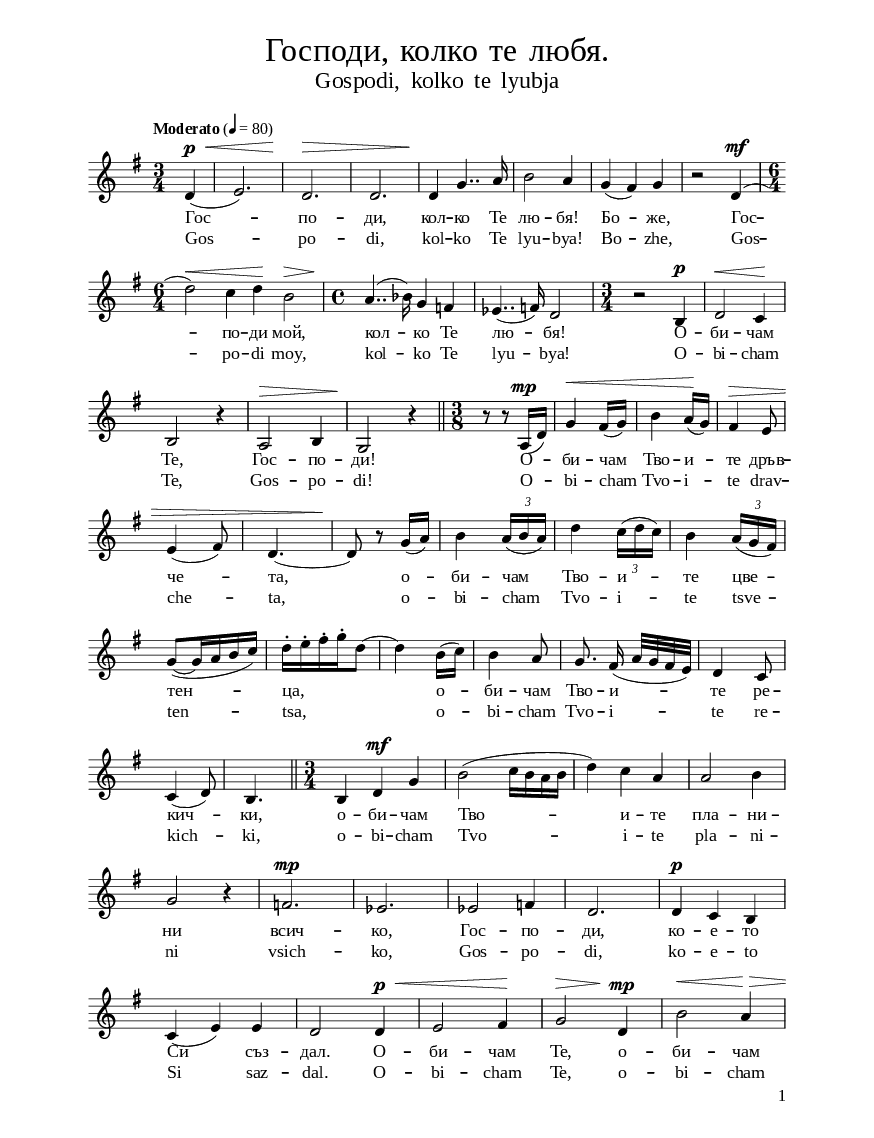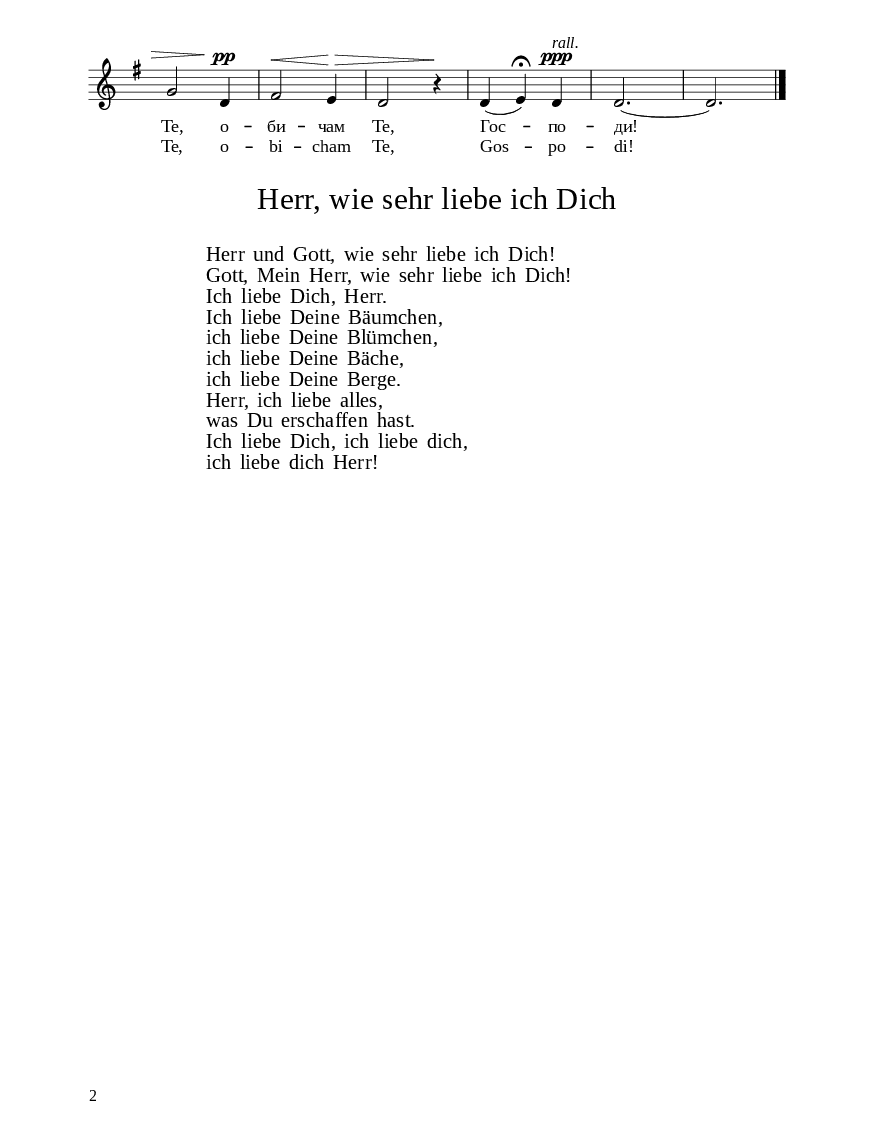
\version "2.20.0"

\paper {
  #(set-paper-size "a5")
}

\bookpart {
  \paper {
    print-all-headers = ##t
    print-page-number = ##t
    print-first-page-number = ##t

    % put page numbers on the bottom
    oddHeaderMarkup = \markup ""
    evenHeaderMarkup = \markup ""
    oddFooterMarkup = \markup
    \fill-line {
      ""
      \on-the-fly #print-page-number-check-first \fromproperty #'page:page-number-string
    }
    evenFooterMarkup = \markup
    \fill-line {
      \on-the-fly #print-page-number-check-first \fromproperty #'page:page-number-string
      ""
    }

    left-margin = 1.5\cm
    right-margin = 1.5\cm
    top-margin = 1.6\cm
    bottom-margin = 1.2\cm
    ragged-bottom = ##t % do not spread the staves to fill the whole vertical space

    % change lyrics and titles font (affects notes also)
    fonts =
    #(make-pango-font-tree
      "Times New Roman"
      "DejaVu Sans"
      "DejaVu Sans Mono"
      (/ (* staff-height pt) 3.6))

    % change distance between staves
    system-system-spacing =
    #'((basic-distance . 12)
       (minimum-distance . 6)
       (padding . 1)
       (stretchability . 12))
  }

  \header {
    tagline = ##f
  }

  \score{
    \layout {
      indent = 0.0\cm % remove first line indentation
      %ragged-last = ##t % do not spread last line to fill the whole space
      \context {
        \Score
        \omit BarNumber %remove bar numbers
      } % context

      \context {
        % change staff size
        \Staff
        fontSize = #+0 % affects notes size only
        \override StaffSymbol #'staff-space = #(magstep -3)
        \override StaffSymbol #'thickness = #0.5
        \override BarLine #'hair-thickness = #1
        %\override StaffSymbol #'ledger-line-thickness = #'(0 . 0)
      }

      \context {
        % adjust space between staff and lyrics and between the two lyric lines
        \Lyrics
        \override VerticalAxisGroup.nonstaff-relatedstaff-spacing = #'((basic-distance . 4.5))
        \override VerticalAxisGroup.nonstaff-nonstaff-spacing = #'((minimum-distance . 2))
      }
    } % layout

    \new Voice \absolute {
      \clef treble
      \key g \major
      \time 3/4
      \tempo \markup {
        % make tempo note smaller
        \concat {
          "Moderato " \normal-text { "(" }
          \teeny \general-align #Y #DOWN \note #"4" #0.8
          \normal-text { " = 80)" }
        }
      }
      \autoBeamOff
      \partial 4
      ^\p ^\<  d'4 ( | % 2
      e'2. ) | % 3
      d'2. ^\! ^\> | % 4
      d'2. | % 5
      d'4 ^\! g'4.. a'16 | % 6
      b'2 a'4 | % 7
      g'4 ( fis'4 ) g'4 | % 8
      r2 d'4 ( ^\mf \break | % 9
      \time 6/4  | % 9
      d''2 ) ^\<  c''4  d''4 ^\!  b'2
      ^\> |
      \time 4/4  |
      a'4.. ( ^\!  bes'16 ) g'4 f'4 | % 11
      es'4.. ( f'16 ) d'2 | % 12
      \time 3/4  | % 12
      r2 b4 ^\p | % 13
      d'2 ^\< c'4 ^\! \break | % 14
      b2 r4 | % 15
      a2 ^\> b4 | % 16
      g2 ^\! r4 \bar "||"
      \time 3/8  | % 17
      r8 r8 a16 ( [ ^\mp d'16 ) ] | % 18
      g'4 ^\< fis'16 ( [ g'16 ) ] | % 19
      b'4 a'16 ( [ ^\! g'16 ) ] |
      fis'4 ^\> e'8 \break | % 21
      e'4 ( fis'8 ) | % 22
      d'4. ~ | % 23
      d'8 ^\! r8 g'16 ( [ a'16 ) ] | % 24
      b'4 \once \omit TupletBracket
      \times 2/3  {
        a'16 ( [ b'16 a'16 ) ]
      }
      | % 25
      d''4 \once \omit TupletBracket
      \times 2/3  {
        c''16 ( [  d''16  c''16 ) ]
      }
      | % 26
      b'4 \once \omit TupletBracket
      \times 2/3  {
        a'16 ( [ g'16 fis'16 ) ]
      }
      \break | % 27
      g'8 ( ~ [ g'16 a'16 b'16 c''16
      ) ] | % 28
      d''16 -. [  e''16 -.  fis''16 -.
      g''16 -.  d''8 ~ ] | % 29
      d''4  b'16 ( [  c''16 ) ] |
      b'4 a'8 | % 31
      g'8.  fis'16 ( a'32 [ g'32
      fis'32 e'32 ) ] | % 32
      d'4 c'8 \break | % 33
      c'4 ( d'8 ) | % 34
      b4. \bar "||"
      \time 3/4  | % 35
      % 35
      b4 d'4 ^\mf g'4 | % 36
      b'2 (  c''16 [  b'16  a'16
      b'16 ] | % 37
      d''4 )  c''4 a'4 | % 38
      a'2  b'4 \break | % 39

      g'2 r4 |
      f'2. ^\mp | % 41
      es'2. | % 42
      es'2 f'4 | % 43
      d'2. | % 44
      d'4 ^\p c'4 b4 \break | % 45
      c'4 ( e'4 ) e'4 | % 46
      d'2 d'4 ^\p ^\< | % 47
      e'2 fis'4 ^\! | % 48
      g'2 ^\> d'4 ^\! ^\mp | % 49
      b'2 ^\< a'4 ^\! ^\> \break |
      g'2 d'4 ^\! ^\pp | % 51
      fis'2 ^\< e'4 ^\! ^\> | % 52
      d'2 r4 ^\! | % 53
      d'4 ( e'4 ) ^\fermata d'4
      ^\markup{
        \italic
        {rall.}
      }
      ^\ppp | % 54
      d'2. ~^\> | % 55
      d'2. \bar "|."
    }

    \addlyrics {
      Гос -- по --
      ди, кол -- ко Те лю -- бя! Бо -- же, Гос -- по
      -- ди мой, кол -- ко Те лю -- бя! О -- би -- чам
      Те, Гос -- по -- ди! О -- би -- чам Тво -- и --
      те дръв -- че -- та, о -- би -- чам Тво -- и --
      те цве -- тен --  ца, о -- би
      -- чам Тво -- и -- те ре -- кич -- ки, о -- би --
      чам Тво -- и -- те  пла -- ни -- ни всич -- ко,
      Гос -- по -- ди, ко -- е -- то Си съз -- дал. О
      -- би -- чам Те, о -- би -- чам Те, о -- би --
      чам Те, Гос -- по -- ди!}
      \addlyrics {     Gos -- po --
      di, kol -- ko Te lyu -- bya! Bo -- zhe, Gos -- po
      -- di moy, kol -- ko Te lyu -- bya! O -- bi -- cham
      Te, Gos -- po -- di! O -- bi -- cham Tvo -- i --
      te drav -- che -- ta, o -- bi -- cham Tvo -- i --
      te tsve -- ten --  tsa, o -- bi
      -- cham Tvo -- i -- te re -- kich -- ki, o -- bi --
      cham Tvo -- i -- te  pla -- ni -- ni vsich -- ko,
      Gos -- po -- di, ko -- e -- to Si saz -- dal. O
      -- bi -- cham Te, o -- bi -- cham Te, o -- bi --
      cham Te, Gos -- po -- di!}

      \header {
        title = \markup \column \normal-text \fontsize #2.5 {
          \center-align
          \line { Господи, колко те любя.}
          \vspace #-0.6
          \center-align
          \line \fontsize #-3 { Gospodi, kolko te lyubja }
          \vspace #-0.8
          \center-align
          \line \fontsize #-3 { " " }
        }
      }

      \midi{}

    } % score


    % include foreign translation(s) of the song
   \version "2.20.0"

\markup \fill-line { \fontsize #6 "Herr, wie sehr liebe ich Dich" }
\markup \null
\markup \null
\markup \fontsize #+2.5 {
  \hspace #10
  \override #'(baseline-skip . 2)

  \column {
    \line { " " }

\line { " "Herr und Gott, wie sehr liebe ich Dich!}

\line { " "Gott, Mein Herr, wie sehr liebe ich Dich!}

\line { " "Ich liebe Dich, Herr.}

\line { " "Ich liebe Deine Bäumchen, }

\line { " "ich liebe Deine Blümchen,}

\line { " "ich liebe Deine Bäche,}

\line { " "ich liebe Deine Berge.}

\line { " "Herr, ich liebe alles,}

\line { " "was Du erschaffen hast.}

\line { " "Ich liebe Dich, ich liebe dich,}

\line { " "ich liebe dich Herr!}

  }
}


  } % bookpart
